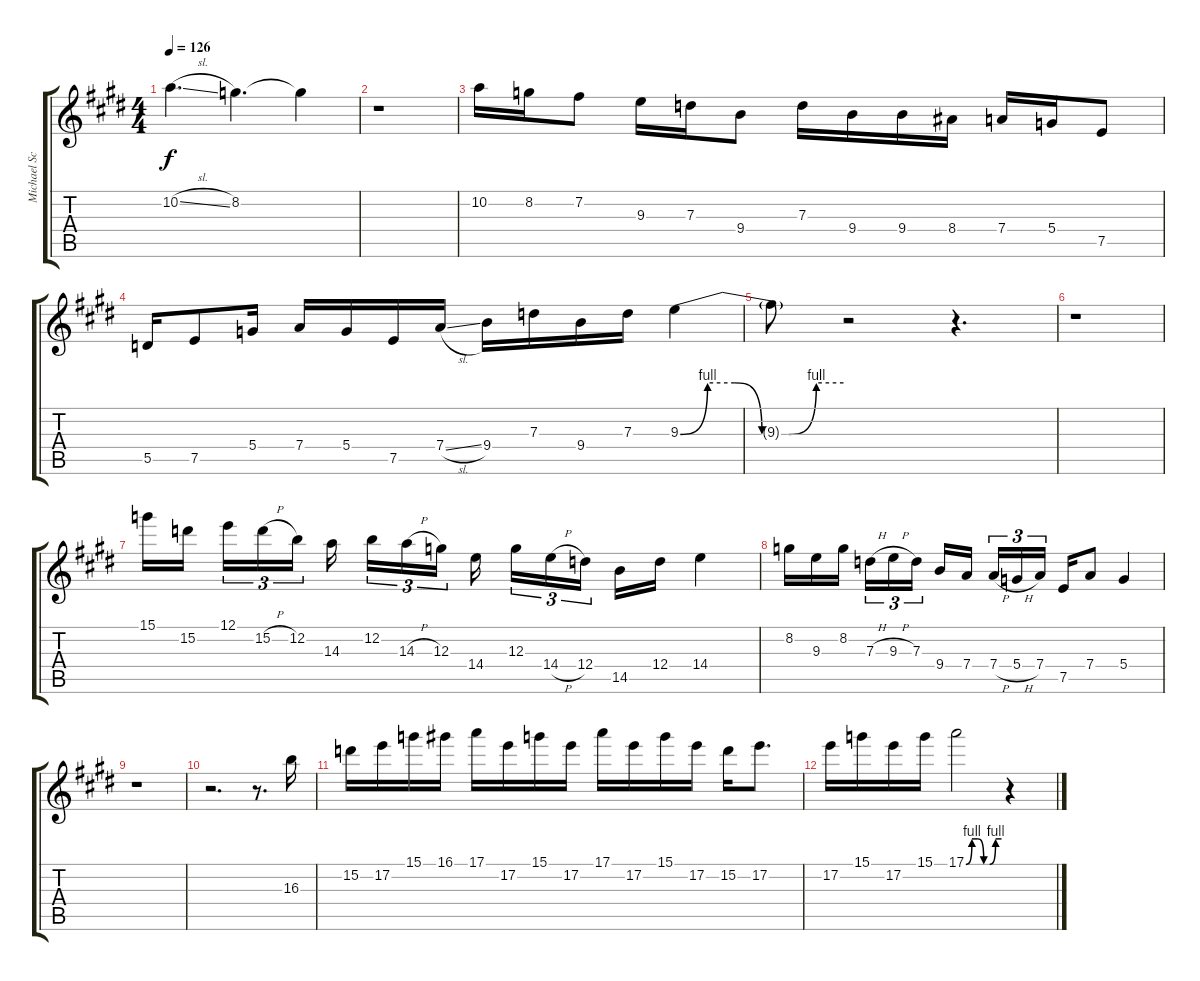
\track ("Michael Schenker Guitar II" "Michael Sc") {instrument distortionguitar}
\staff {score tabs}
\tuning (E4 B3 G3 D3 A2 E2) {hide}
\ts (4 4)
\tempo 126
\clef g2
\ks e
10.2{sl}.4{d dy f volume 11} 8.2.4{d} 8.2{t}.4 |
r.1 |
10.2.16{volume 16} 8.2.16 7.2.8 9.3.16 7.3.16 9.4.8 7.3.16 9.4.16 9.4.16 8.4.16 7.4.16 5.4.16 7.5.8 |
5.5.16 7.5.8 5.4.16 7.4.16 5.4.16 7.5.16 7.4{sl}.16 9.4.16 7.3.16 9.4.16 7.3.16 9.3{be (custom 0 0 10 4 20 4 30 0 40 0 50 4 60 4)}.4 |
9.3{t}.8 r.2 r.4{d} |
r.1 |
15.1.16 15.2.16{beam splitsecondary} 12.1.16{tu (3 2)} 15.2{h}.16{tu (3 2)} 12.2.16{tu (3 2)} 14.3.16{beam splitsecondary} 12.2.16{tu (3 2)} 14.3{h}.16{tu (3 2)} 12.3.16{tu (3 2) beam splitsecondary} 14.4.16 12.3.16{tu (3 2)} 14.4{h}.16{tu (3 2)} 12.4.16{tu (3 2) beam splitsecondary} 14.5.16 12.4.16 14.4.4 |
8.2.16 9.3.16 8.2.16{beam splitsecondary} 7.3{h}.16{tu (3 2)} 9.3{h}.16{tu (3 2)} 7.3.16{tu (3 2) beam splitsecondary} 9.4.16 7.4.16{beam splitsecondary} 7.4{h}.16{tu (3 2)} 5.4{h}.16{tu (3 2)} 7.4.16{tu (3 2) beam splitsecondary} 7.5.16 7.4.8 5.4.4 |
r.1 |
r.2{d} r.8{d} 16.3.16 |
15.2.16 17.2.16 15.1.16 16.1.16 17.1.16 17.2.16 15.1.16 17.2.16 17.1.16 17.2.16 15.1.16 17.2.16 15.2.16 17.2.8{d} |
17.2.16 15.1.16 17.2.16 15.1.16 17.1{be (custom 0 0 10 4 20 4 30 0 40 0 50 4 60 4)}.2 r.4
